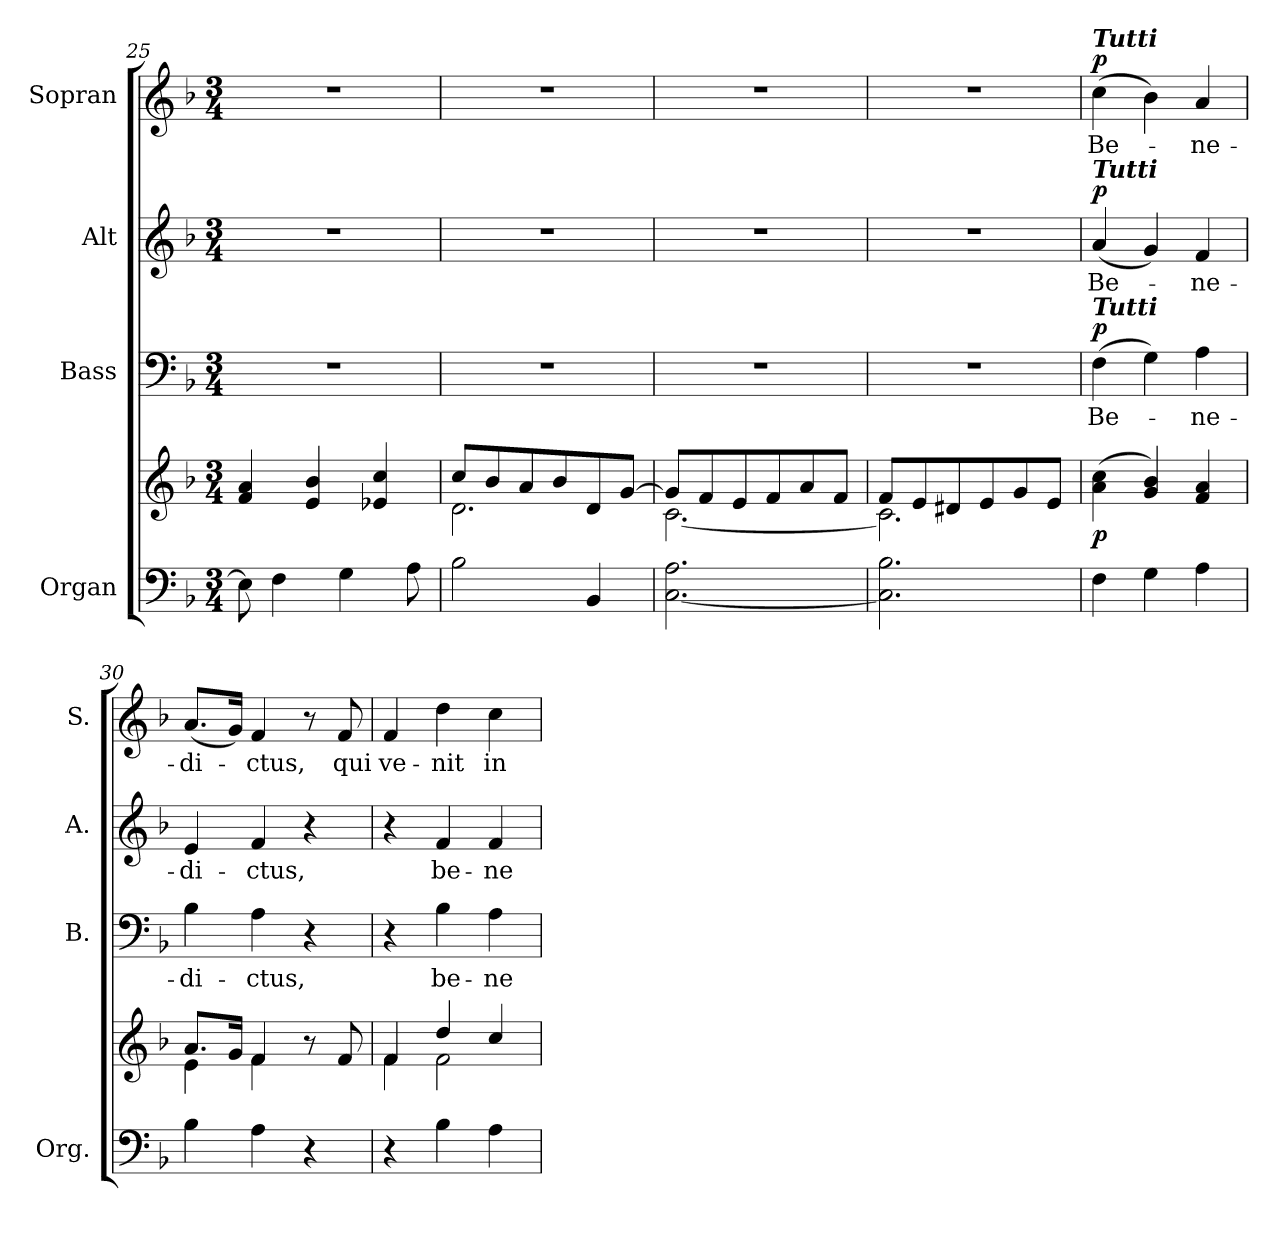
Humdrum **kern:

**kern	**kern	**dynam	**kern	**text	**dynam	**kern	**text	**dynam	**kern	**text	**dynam
*part4	*part4	*part4	*part3	*part3	*part3	*part2	*part2	*part2	*part1	*part1	*part1
*staff5	*staff4	*staff4/5	*staff3	*staff3	*staff3	*staff2	*staff2	*staff2	*staff1	*staff1	*staff1
*I"Organ	*	*	*I"Bass	*	*	*I"Alt	*	*	*I"Sopran	*	*
*I'Org.	*	*	*I'B.	*	*	*I'A.	*	*	*I'S.	*	*
*clefF4	*clefG2	*	*clefF4	*	*	*clefG2	*	*	*clefG2	*	*
*k[b-]	*k[b-]	*	*k[b-]	*	*	*k[b-]	*	*	*k[b-]	*	*
*F:	*F:	*	*F:	*	*	*F:	*	*	*F:	*	*
*M3/4	*M3/4	*	*M3/4	*	*	*M3/4	*	*	*M3/4	*	*
=25	=25	=25	=25	=25	=25	=25	=25	=25	=25	=25	=25
!	!	!	!LO:N:vis=1	!	!	!LO:N:vis=1	!	!	!LO:N:vis=1	!	!
8Ei\]	4fi/ 4ai	.	2.r	.	.	2.r	.	.	2.r	.	.
4Fi\	.	.	.	.	.	.	.	.	.	.	.
.	4ei/ 4b-i	.	.	.	.	.	.	.	.	.	.
4Gi\	.	.	.	.	.	.	.	.	.	.	.
.	4e-Xi/ 4cci	.	.	.	.	.	.	.	.	.	.
8Ai\	.	.	.	.	.	.	.	.	.	.	.
=26	=26	=26	=26	=26	=26	=26	=26	=26	=26	=26	=26
*	*^	*	*	*	*	*	*	*	*	*	*
!	!	!	!	!LO:N:vis=1	!	!	!LO:N:vis=1	!	!	!LO:N:vis=1	!	!
2B-i\	8cci/L	2.di\	.	2.r	.	.	2.r	.	.	2.r	.	.
.	8b-i/	.	.	.	.	.	.	.	.	.	.	.
.	8ai/	.	.	.	.	.	.	.	.	.	.	.
.	8b-i/	.	.	.	.	.	.	.	.	.	.	.
4BB-i/	8di/	.	.	.	.	.	.	.	.	.	.	.
.	[>8gi/J	.	.	.	.	.	.	.	.	.	.	.
=27	=27	=27	=27	=27	=27	=27	=27	=27	=27	=27	=27	=27
!	!	!	!	!LO:N:vis=1	!	!	!LO:N:vis=1	!	!	!LO:N:vis=1	!	!
[<2.Ci\ 2.Ai	8gi/L]	[<2.ci\	.	2.r	.	.	2.r	.	.	2.r	.	.
.	8fi/	.	.	.	.	.	.	.	.	.	.	.
.	8ei/	.	.	.	.	.	.	.	.	.	.	.
.	8fi/	.	.	.	.	.	.	.	.	.	.	.
.	8ai/	.	.	.	.	.	.	.	.	.	.	.
.	8fi/J	.	.	.	.	.	.	.	.	.	.	.
=28	=28	=28	=28	=28	=28	=28	=28	=28	=28	=28	=28	=28
!	!	!	!	!LO:N:vis=1	!	!	!LO:N:vis=1	!	!	!LO:N:vis=1	!	!
2.Ci\] 2.B-i	8fi/L	2.ci\]	.	2.r	.	.	2.r	.	.	2.r	.	.
.	8ei/	.	.	.	.	.	.	.	.	.	.	.
.	8d#Xi/	.	.	.	.	.	.	.	.	.	.	.
.	8ei/	.	.	.	.	.	.	.	.	.	.	.
.	8gi/	.	.	.	.	.	.	.	.	.	.	.
.	8ei/J	.	.	.	.	.	.	.	.	.	.	.
*	*v	*v	*	*	*	*	*	*	*	*	*	*
!!LO:LB:g=z
=29	=29	=29	=29	=29	=29	=29	=29	=29	=29	=29	=29
!	!	!	!	!LO:LY:b:color=#000000	!	!	!	!	!	!	!
!	!	!	!	!	!	!	!LO:LY:b:color=#000000	!	!	!	!
!	!	!	!	!	!	!	!	!	!LO:TX:a:Bi:t=Tutti	!	!
!	!	!	!	!	!	!LO:TX:a:Bi:t=Tutti	!	!	!	!	!
!	!	!	!LO:TX:a:Bi:t=Tutti	!	!	!	!	!	!	!	!
!	!	!	!	!	!	!	!	!	!	!LO:LY:b:color=#000000	!
4Fi\	(4ai\ 4cci	p	(4Fi\	Be-	p	(4ai/	Be-	p	(4cci\	Be-	p
4Gi\	4gi/ 4b-i)	.	4Gi\)	.	.	4gi/)	.	.	4b-i\)	.	.
!	!	!	!	!LO:LY:b:color=#000000	!	!	!	!	!	!	!
!	!	!	!	!	!	!	!LO:LY:b:color=#000000	!	!	!	!
!	!	!	!	!	!	!	!	!	!	!LO:LY:b:color=#000000	!
4Ai\	4fi/ 4ai	.	4Ai\	-ne-	.	4fi/	-ne-	.	4ai/	-ne-	.
=30	=30	=30	=30	=30	=30	=30	=30	=30	=30	=30	=30
*	*^	*	*	*	*	*	*	*	*	*	*
!	!	!	!	!	!LO:LY:b:color=#000000	!	!	!	!	!	!	!
!	!	!	!	!	!	!	!	!LO:LY:b:color=#000000	!	!	!	!
!	!	!	!	!	!	!	!	!	!	!	!LO:LY:b:color=#000000	!
4B-i\	8.ai/L	4ei\	.	4B-i\	-di-	.	4ei/	-di-	.	(8.ai/L	-di-	.
.	16gi/Jk	.	.	.	.	.	.	.	.	16gi/Jk)	.	.
!	!	!	!	!	!LO:LY:b:color=#000000	!	!	!	!	!	!	!
!	!	!	!	!	!	!	!	!LO:LY:b:color=#000000	!	!	!	!
!	!	!	!	!	!	!	!	!	!	!	!LO:LY:b:color=#000000	!
4Ai\	4fi/	4fi\	.	4Ai\	-ctus,	.	4fi/	-ctus,	.	4fi/	-ctus,	.
4r	8r	4ryy	.	4r	.	.	4r	.	.	8r	.	.
!	!	!	!	!	!	!	!	!	!	!	!LO:LY:b:color=#000000	!
.	8fi/	.	.	.	.	.	.	.	.	8fi/	qui	.
=31	=31	=31	=31	=31	=31	=31	=31	=31	=31	=31	=31	=31
!	!	!	!	!	!	!	!	!	!	!	!LO:LY:b:color=#000000	!
4r	4fi/	4fi\	.	4r	.	.	4r	.	.	4fi/	ve-	.
!	!	!	!	!	!LO:LY:b:color=#000000	!	!	!	!	!	!	!
!	!	!	!	!	!	!	!	!LO:LY:b:color=#000000	!	!	!	!
!	!	!	!	!	!	!	!	!	!	!	!LO:LY:b:color=#000000	!
4B-i\	4ddi/	2fi\	.	4B-i\	be-	.	4fi/	be-	.	4ddi\	-nit	.
!	!	!	!	!	!LO:LY:b:color=#000000	!	!	!	!	!	!	!
!	!	!	!	!	!	!	!	!LO:LY:b:color=#000000	!	!	!	!
!	!	!	!	!	!	!	!	!	!	!	!LO:LY:b:color=#000000	!
4Ai\	4cci/	.	.	4Ai\	-ne-	.	4fi/	-ne-	.	4cci\	in	.
*	*v	*v	*	*	*	*	*	*	*	*	*	*
=	=	=	=	=	=	=	=	=	=	=	=
*-	*-	*-	*-	*-	*-	*-	*-	*-	*-	*-	*-
